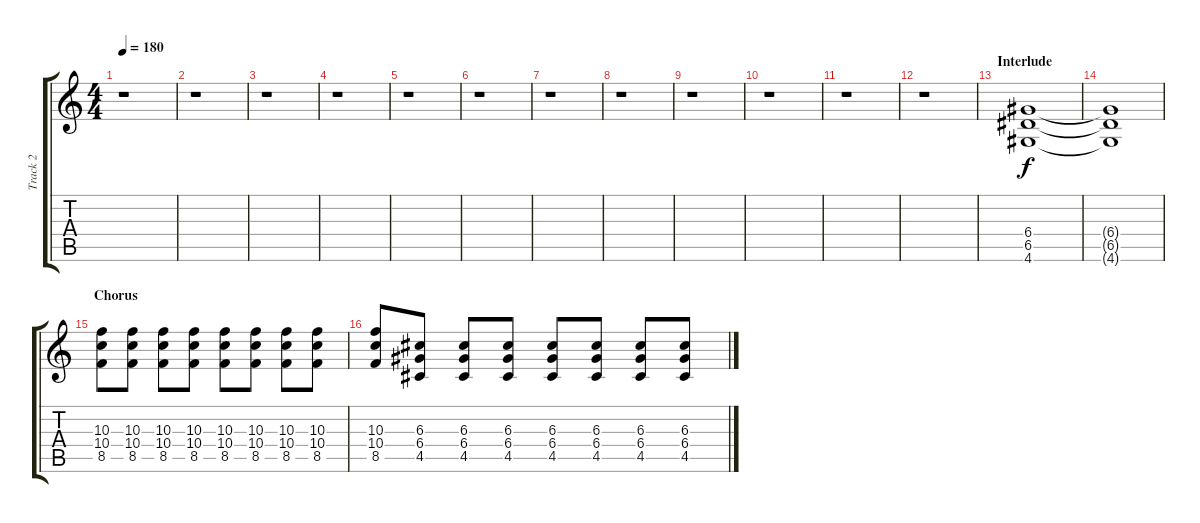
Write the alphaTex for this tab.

\track ("Track 2" "Track 2") {instrument distortionguitar}
\staff {score tabs}
\tuning (E4 B3 G3 D3 A2 E2) {hide}
\ts (4 4)
\tempo 180
\clef g2
\ks c
r.1{dy f} |
r.1 |
r.1 |
r.1 |
r.1 |
r.1 |
r.1 |
r.1 |
r.1 |
r.1 |
r.1 |
r.1 |
\section ("" "Interlude")
(6.4 6.5 4.6).1 |
(6.4{t} 6.5{t} 4.6{t}).1 |
\section ("" "Chorus")
(10.3 10.4 8.5).8 (10.3 10.4 8.5).8 (10.3 10.4 8.5).8 (10.3 10.4 8.5).8 (10.3 10.4 8.5).8 (10.3 10.4 8.5).8 (10.3 10.4 8.5).8 (10.3 10.4 8.5).8 |
(10.3 10.4 8.5).8 (6.3 6.4 4.5).8 (6.3 6.4 4.5).8 (6.3 6.4 4.5).8 (6.3 6.4 4.5).8 (6.3 6.4 4.5).8 (6.3 6.4 4.5).8 (6.3 6.4 4.5).8
